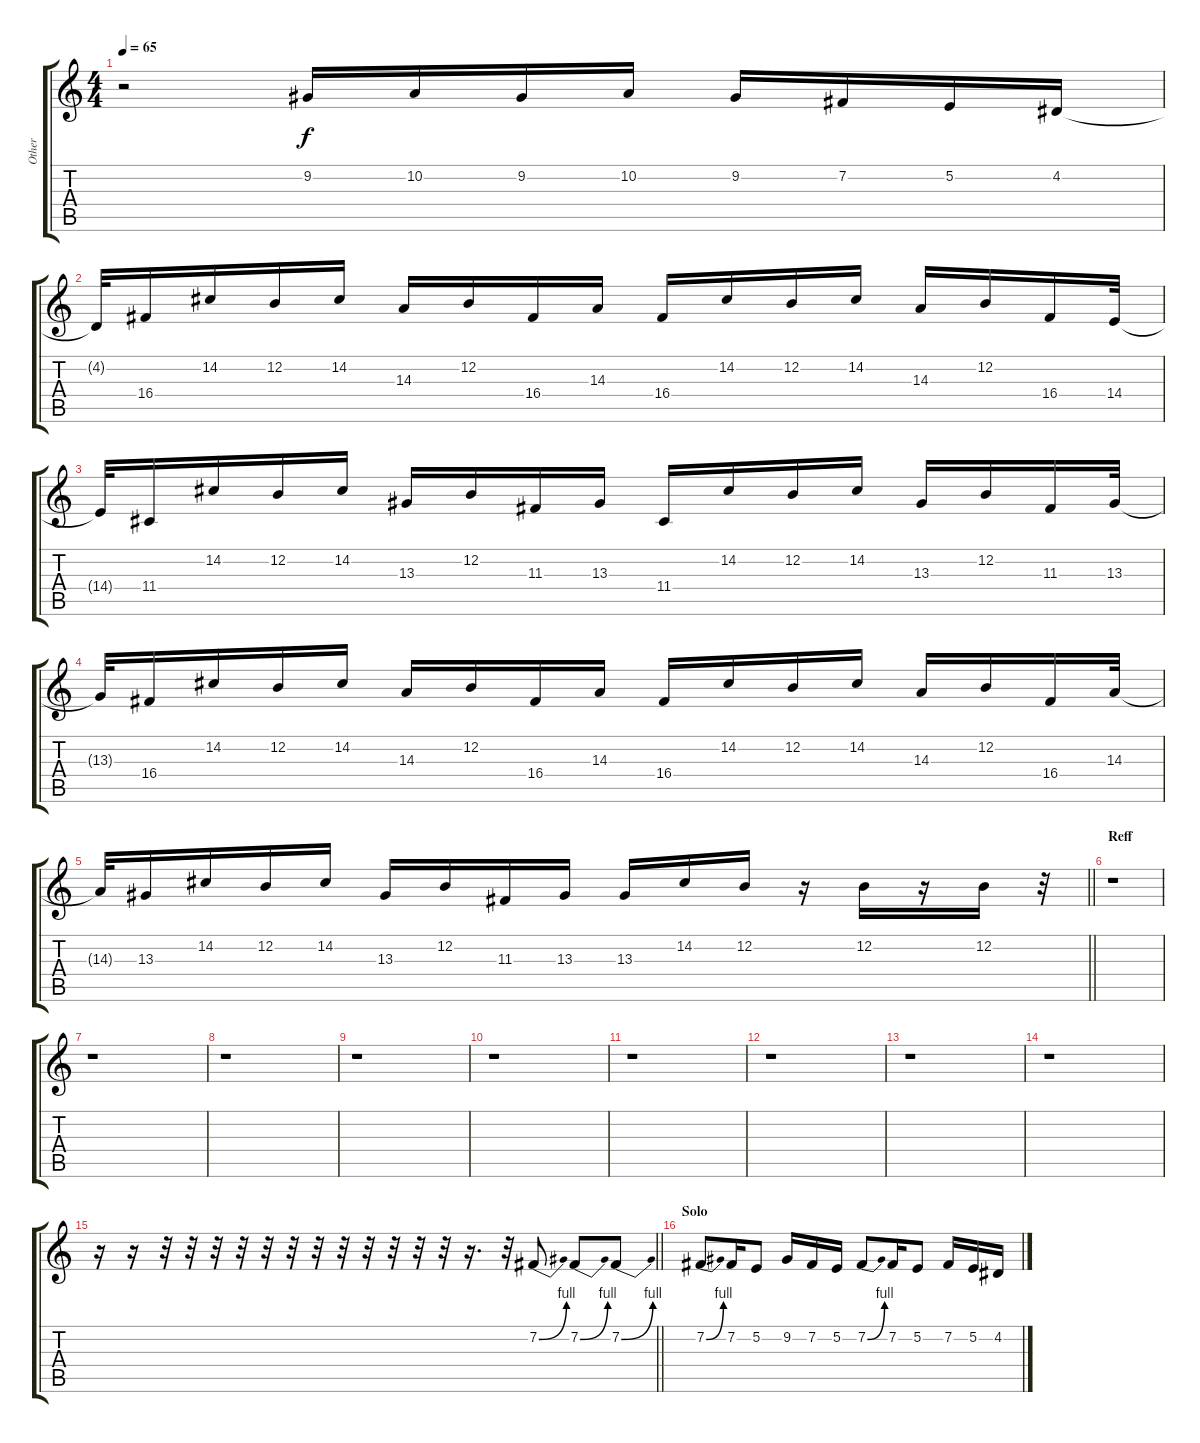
\track ("Other" "Other") {instrument stringensemble1}
\staff {score tabs}
\tuning (E4 B3 G3 D3 A2 E2) {hide}
\ts (4 4)
\tempo 65
\clef g2
\ks c
r.2{dy f} 9.2.16 10.2.16 9.2.16 10.2.16 9.2.16 7.2.16 5.2.16 4.2.16 |
4.2{t}.32 16.4.16{volume 6 instrument acousticguitarsteel} 14.2.16 12.2.16 14.2.16 14.3.16 12.2.16 16.4.16 14.3.16 16.4.16 14.2.16 12.2.16 14.2.16 14.3.16 12.2.16 16.4.16 14.4.32 |
14.4{t}.32 11.4.16 14.2.16 12.2.16 14.2.16 13.3.16 12.2.16 11.3.16 13.3.16 11.4.16 14.2.16 12.2.16 14.2.16 13.3.16 12.2.16 11.3.16 13.3.32 |
13.3{t}.32 16.4.16 14.2.16 12.2.16 14.2.16 14.3.16 12.2.16 16.4.16 14.3.16 16.4.16 14.2.16 12.2.16 14.2.16 14.3.16 12.2.16 16.4.16 14.3.32 |
\barLineRight lightlight
14.3{t}.32 13.3.16 14.2.16 12.2.16 14.2.16 13.3.16 12.2.16 11.3.16 13.3.16 13.3.16 14.2.16 12.2.16 r.16 12.2.16 r.16 12.2.16 r.32 |
\section ("" "Reff")
r.1 |
r.1 |
r.1 |
r.1 |
r.1 |
r.1 |
r.1 |
r.1 |
r.1 |
\barLineRight lightlight
r.16{txt ""} r.16 r.32 r.32 r.32 r.32 r.32 r.32 r.32 r.32 r.32 r.32 r.32 r.32 r.16{d} r.32 7.2{be (bend 0 0 60 4)}.8{volume 10 instrument overdrivenguitar} 7.2{be (bend 0 0 60 4)}.8 7.2{be (bend 0 0 60 4)}.8 |
\section ("" "Solo")
7.2{be (bend 0 0 60 4)}.8 7.2.16 5.2.8 9.2.16 7.2.16 5.2.16 7.2{be (bend 0 0 60 4)}.8 7.2.16 5.2.8 7.2.16 5.2.16 4.2.16
